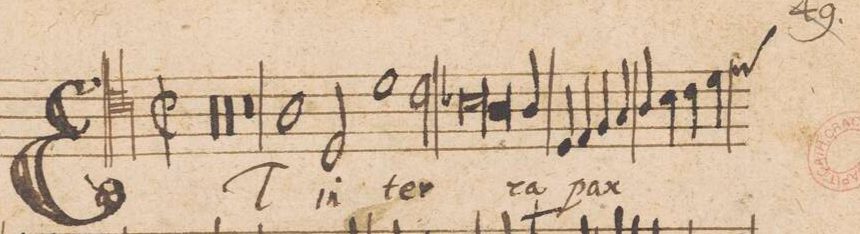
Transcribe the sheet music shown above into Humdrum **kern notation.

**kern	**text
*I"[TENOR.]	*
*clefC4	*
*k[]	*
*met(C|)	*
*M2/1	*
00r	.
=2-	=2-
=3-	=3-
00r	.
=4-	=4-
=5-	=5-
0r	.
=6-	=6-
1A\	ET
2D/	in
1d\	ter-
=7-	=7-
*2\right	*
2c\	.
*lig	*
1B-X\	.
=8-	=8-
*col	*
2.A/	.
*Xlig	*
4A/	-ra
*Xcol	*
4D/	pax
4E/	.
4F/	.
4G/	.
=9-	=9-
4A/	.
4B\	.
4c\	.
*custos:e	*
4d\	.
*-	*-
